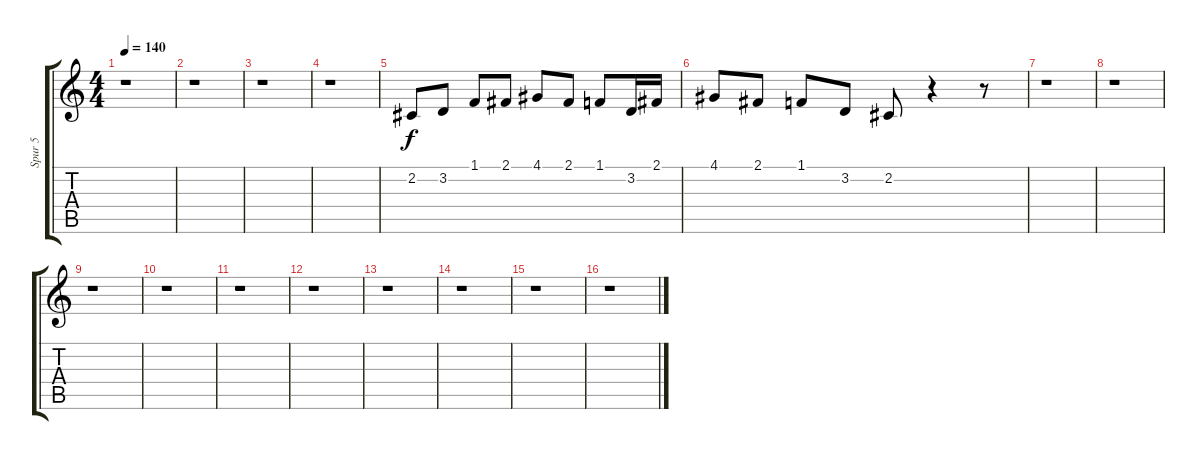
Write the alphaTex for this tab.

\track ("Spur 5" "Spur 5") {instrument tenorsax}
\staff {score tabs}
\tuning (E4 B3 G3 D3 A2 E2) {hide}
\ts (4 4)
\tempo 140
\clef g2
\ks c
r.1{dy f} |
r.1 |
r.1 |
r.1 |
2.2.8 3.2.8 1.1.8 2.1.8 4.1.8 2.1.8 1.1.8 3.2.16 2.1.16 |
4.1.8 2.1.8 1.1.8 3.2.8 2.2.8 r.4 r.8 |
r.1 |
r.1 |
r.1 |
r.1 |
r.1 |
r.1 |
r.1 |
r.1 |
r.1 |
r.1
